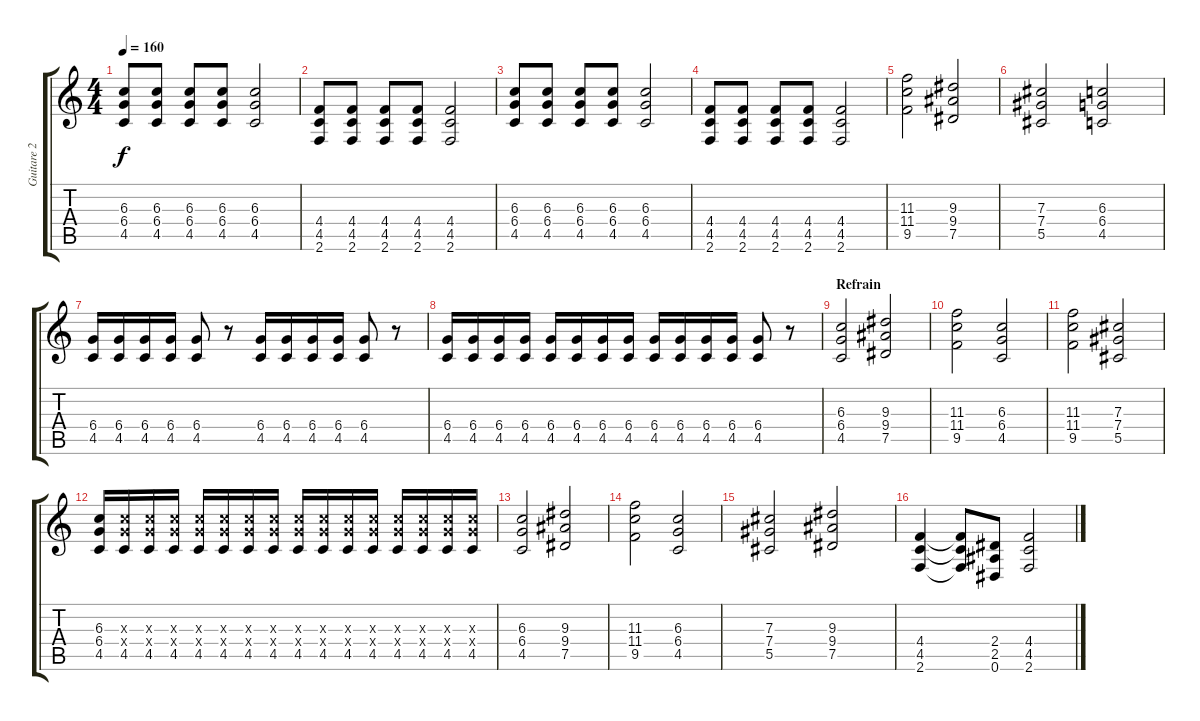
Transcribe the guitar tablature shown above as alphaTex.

\track ("Guitare 2" "Guitare 2") {instrument distortionguitar}
\staff {score tabs}
\tuning (Eb4 Bb3 Gb3 Db3 Ab2 Eb2) {hide}
\ts (4 4)
\tempo 160
\clef g2
\ks c
(6.3 6.4 4.5).8{dy f} (6.3 6.4 4.5).8 (6.3 6.4 4.5).8 (6.3 6.4 4.5).8 (6.3 6.4 4.5).2 |
(4.4 4.5 2.6).8 (4.4 4.5 2.6).8 (4.4 4.5 2.6).8 (4.4 4.5 2.6).8 (4.4 4.5 2.6).2 |
(6.3 6.4 4.5).8 (6.3 6.4 4.5).8 (6.3 6.4 4.5).8 (6.3 6.4 4.5).8 (6.3 6.4 4.5).2 |
(4.4 4.5 2.6).8 (4.4 4.5 2.6).8 (4.4 4.5 2.6).8 (4.4 4.5 2.6).8 (4.4 4.5 2.6).2 |
(11.3 11.4 9.5).2 (9.3 9.4 7.5).2 |
(7.3 7.4 5.5).2 (6.3 6.4 4.5).2 |
(6.4 4.5).16 (6.4 4.5).16 (6.4 4.5).16 (6.4 4.5).16 (6.4 4.5).8 r.8 (6.4 4.5).16 (6.4 4.5).16 (6.4 4.5).16 (6.4 4.5).16 (6.4 4.5).8 r.8 |
(6.4 4.5).16 (6.4 4.5).16 (6.4 4.5).16 (6.4 4.5).16 (6.4 4.5).16 (6.4 4.5).16 (6.4 4.5).16 (6.4 4.5).16 (6.4 4.5).16 (6.4 4.5).16 (6.4 4.5).16 (6.4 4.5).16 (6.4 4.5).8 r.8 |
\section ("" "Refrain")
(6.3 6.4 4.5).2 (9.3 9.4 7.5).2 |
(11.3 11.4 9.5).2 (6.3 6.4 4.5).2 |
(11.3 11.4 9.5).2 (7.3 7.4 5.5).2 |
(6.3 6.4 4.5).16 (6.3{x} 6.4{x} 4.5).16 (6.3{x} 6.4{x} 4.5).16 (6.3{x} 6.4{x} 4.5).16 (6.3{x} 6.4{x} 4.5).16 (6.3{x} 6.4{x} 4.5).16 (6.3{x} 6.4{x} 4.5).16 (6.3{x} 6.4{x} 4.5).16 (6.3{x} 6.4{x} 4.5).16 (6.3{x} 6.4{x} 4.5).16 (6.3{x} 6.4{x} 4.5).16 (6.3{x} 6.4{x} 4.5).16 (6.3{x} 6.4{x} 4.5).16 (6.3{x} 6.4{x} 4.5).16 (6.3{x} 6.4{x} 4.5).16 (6.3{x} 6.4{x} 4.5).16 |
(6.3 6.4 4.5).2 (9.3 9.4 7.5).2 |
(11.3 11.4 9.5).2 (6.3 6.4 4.5).2 |
(7.3 7.4 5.5).2 (9.3 9.4 7.5).2 |
(4.4 4.5 2.6).4 (4.4{t} 4.5{t} 2.6{t}).8 (2.4 2.5 0.6).8 (4.4 4.5 2.6).2
